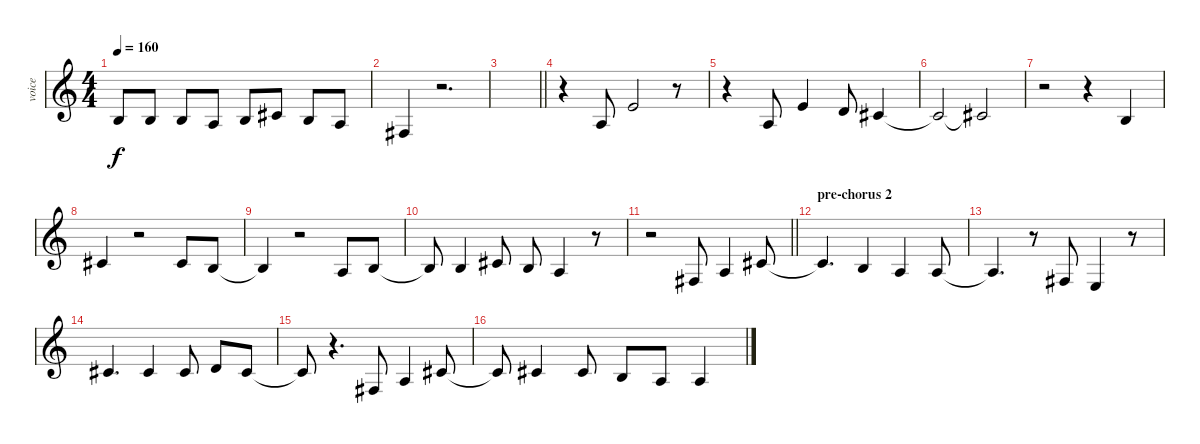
\track ("voice" "voice") {instrument lead2sawtooth}
\staff {score}
\tuning (E4 B3 G3 D3 A2 E2) {hide}
\ts (4 4)
\tempo 160
\clef g2
\ks c
0.2.8{dy f} 0.2.8 0.2.8 2.3.8 0.2.8 2.2.8 0.2.8 2.3.8 |
4.4.4 r.2{d} |
\barLineRight lightlight
|
r.4 2.3.8 0.1.2 r.8 |
r.4 2.3.8 0.1.4 3.2.8 2.2.4 |
2.2{t}.2 2.2{t}.2 |
r.2 r.4 0.2.4 |
2.2.4 r.2 2.2.8 0.2.8 |
0.2{t}.4 r.2 2.3.8 0.2.8 |
0.2{t}.8 0.2.4 2.2.8 0.2.8 2.3.4 r.8 |
\barLineRight lightlight
r.2 4.4.8 2.3.4 6.3.8 |
\section ("" "pre-chorus 2")
6.3{t}.4{d} 0.2.4 2.3.4 2.3.8 |
2.3{t}.4{d} r.8 4.4.8 2.4.4 r.8 |
2.2.4{d} 2.2.4 2.2.8 3.2.8 2.2.8 |
2.2{t}.8 r.4{d} 4.4.8 2.3.4 2.2.8 |
2.2{t}.8 2.2.4 2.2.8 0.2.8 2.3.8 2.3.4
